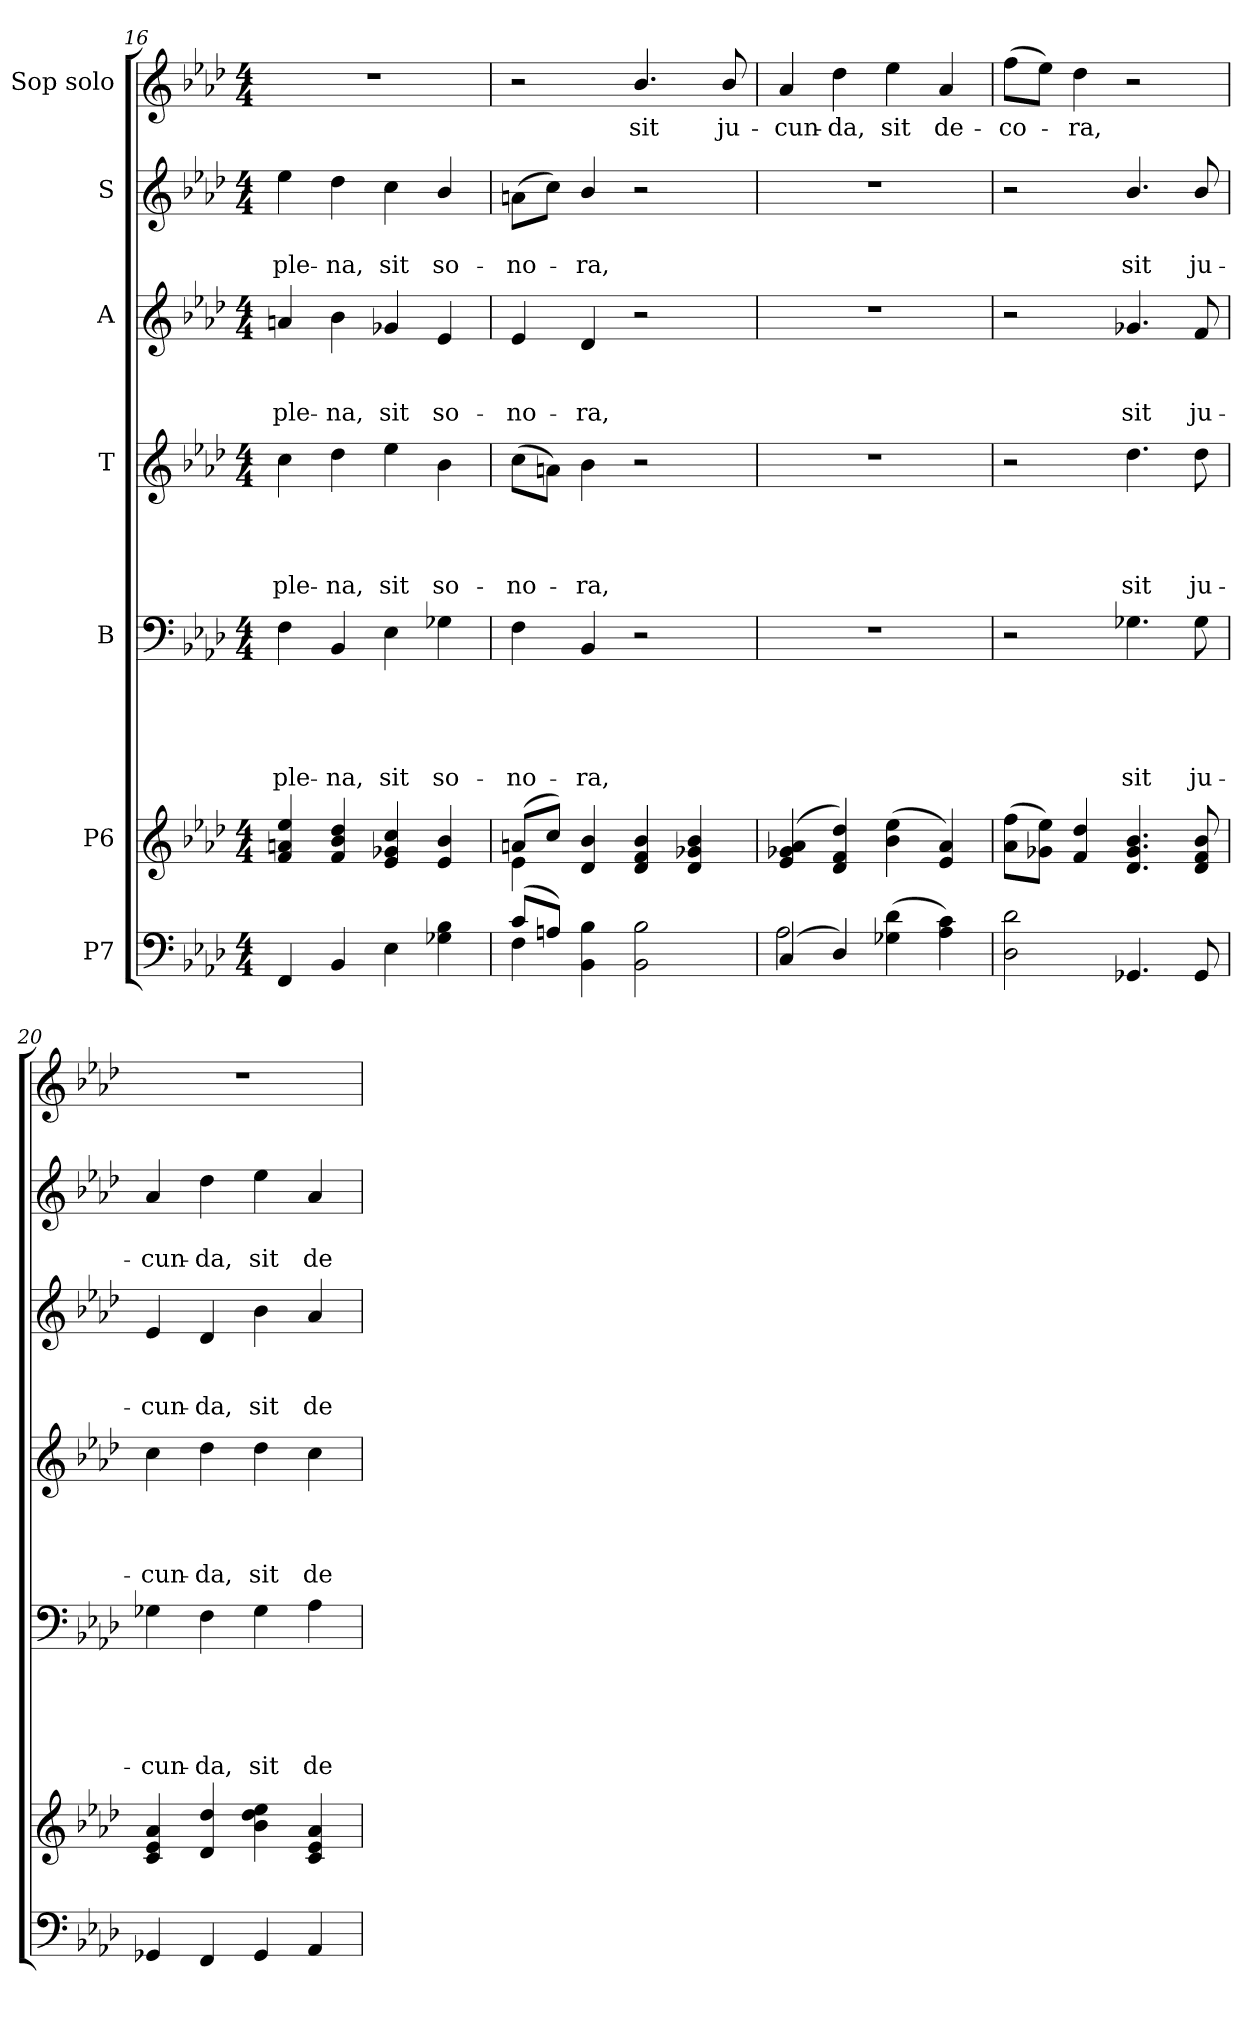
**kern	**kern	**kern	**text	**text	**text	**text	**text	**kern	**text	**text	**text	**text	**kern	**text	**text	**text	**kern	**text	**text	**kern	**text
*part7	*part6	*part5	*part5	*part5	*part5	*part5	*part5	*part4	*part4	*part4	*part4	*part4	*part3	*part3	*part3	*part3	*part2	*part2	*part2	*part1	*part1
*staff7	*staff6	*staff5	*staff5	*staff5	*staff5	*staff5	*staff5	*staff4	*staff4	*staff4	*staff4	*staff4	*staff3	*staff3	*staff3	*staff3	*staff2	*staff2	*staff2	*staff1	*staff1
*I"P7	*I"P6	*I"B	*	*	*	*	*	*I"T	*	*	*	*	*I"A	*	*	*	*I"S	*	*	*I"Sop solo	*
!!LO:LB:g=z
*clefF4	*clefG2	*clefF4	*	*	*	*	*	*clefG2	*	*	*	*	*clefG2	*	*	*	*clefG2	*	*	*clefG2	*
*k[b-e-a-d-]	*k[b-e-a-d-]	*k[b-e-a-d-]	*	*	*	*	*	*k[b-e-a-d-]	*	*	*	*	*k[b-e-a-d-]	*	*	*	*k[b-e-a-d-]	*	*	*k[b-e-a-d-]	*
*A-:	*A-:	*A-:	*	*	*	*	*	*A-:	*	*	*	*	*A-:	*	*	*	*A-:	*	*	*A-:	*
*M4/4	*M4/4	*M4/4	*	*	*	*	*	*M4/4	*	*	*	*	*M4/4	*	*	*	*M4/4	*	*	*M4/4	*
=16	=16	=16	=16	=16	=16	=16	=16	=16	=16	=16	=16	=16	=16	=16	=16	=16	=16	=16	=16	=16	=16
*^	*^	*	*	*	*	*	*	*	*	*	*	*	*	*	*	*	*	*	*	*	*
*	*	*	*^	*	*	*	*	*	*	*	*	*	*	*	*	*	*	*	*	*	*	*	*
!	!	!	!	!	!	!	!	!	!	!LO:LY:b	!	!	!	!	!LO:LY:b	!	!	!	!LO:LY:b	!	!	!LO:LY:b	!	!
4FF/	1ryy	4f/ 4an/ 4ee-/	1ryy	1ryy	4F\	.	.	.	.	ple-	4cc\	.	.	.	ple-	4an/	.	.	ple-	4ee-\	.	ple-	1r	.
!	!	!	!	!	!	!	!	!	!	!LO:LY:b	!	!	!	!	!LO:LY:b	!	!	!	!LO:LY:b	!	!	!LO:LY:b	!	!
4BB-/	.	4f/ 4b-/ 4dd-/	.	.	4BB-/	.	.	.	.	-na,	4dd-\	.	.	.	-na,	4b-\	.	.	-na,	4dd-\	.	-na,	.	.
!	!	!	!	!	!	!	!	!	!	!LO:LY:b	!	!	!	!	!LO:LY:b	!	!	!	!LO:LY:b	!	!	!LO:LY:b	!	!
4E-\	.	4e-/ 4g-X/ 4cc/	.	.	4E-\	.	.	.	.	sit	4ee-\	.	.	.	sit	4g-X/	.	.	sit	4cc\	.	sit	.	.
!	!	!	!	!	!	!	!	!	!	!LO:LY:b	!	!	!	!	!LO:LY:b	!	!	!	!LO:LY:b	!	!	!LO:LY:b	!	!
4G-X\ 4B-\	.	4e-/ 4b-/	.	.	4G-X\	.	.	.	.	so-	4b-\	.	.	.	so-	4e-/	.	.	so-	4b-/	.	so-	.	.
=17	=17	=17	=17	=17	=17	=17	=17	=17	=17	=17	=17	=17	=17	=17	=17	=17	=17	=17	=17	=17	=17	=17	=17	=17
!	!	!	!	!	!	!	!	!	!	!LO:LY:b	!	!	!	!	!LO:LY:b	!	!	!	!LO:LY:b	!	!	!LO:LY:b	!	!
(>8c/L	4F\	(>8an/L	4e-\	1ryy	4F\	.	.	.	.	-no-	(>8cc\L	.	.	.	-no-	4e-/	.	.	-no-	(>8an\L	.	-no-	2r	.
8An/J)	.	8cc/J)	.	.	.	.	.	.	.	.	8an\J)	.	.	.	.	.	.	.	.	8cc\J)	.	.	.	.
!	!	!	!	!	!	!	!	!	!	!LO:LY:b	!	!	!	!	!LO:LY:b	!	!	!	!LO:LY:b	!	!	!LO:LY:b	!	!
4BB-\ 4B-\	2.ryy	4d-/ 4b-/	2.ryy	.	4BB-/	.	.	.	.	-ra,	4b-\	.	.	.	-ra,	4d-/	.	.	-ra,	4b-/	.	-ra,	.	.
!	!	!	!	!	!	!	!	!	!	!	!	!	!	!	!	!	!	!	!	!	!	!	!	!LO:LY:b
2BB-\ 2B-\	.	4d-/ 4f/ 4b-/	.	.	2r	.	.	.	.	.	2r	.	.	.	.	2r	.	.	.	2r	.	.	4.b-/	sit
.	.	4d-/ 4g-X/ 4b-/	.	.	.	.	.	.	.	.	.	.	.	.	.	.	.	.	.	.	.	.	.	.
!	!	!	!	!	!	!	!	!	!	!	!	!	!	!	!	!	!	!	!	!	!	!	!	!LO:LY:b
.	.	.	.	.	.	.	.	.	.	.	.	.	.	.	.	.	.	.	.	.	.	.	8b-/	ju-
=18	=18	=18	=18	=18	=18	=18	=18	=18	=18	=18	=18	=18	=18	=18	=18	=18	=18	=18	=18	=18	=18	=18	=18	=18
!	!	!	!	!	!	!	!	!	!	!	!	!	!	!	!	!	!	!	!	!	!	!	!	!LO:LY:b
(>4C/	2A-\	(<4e-/ 4g-X/ 4a-/	1ryy	1ryy	1r	.	.	.	.	.	1r	.	.	.	.	1r	.	.	.	1r	.	.	4a-/	-cun-
!	!	!	!	!	!	!	!	!	!	!	!	!	!	!	!	!	!	!	!	!	!	!	!	!LO:LY:b
4D-/)	.	4d-/ 4f/ 4dd-/)	.	.	.	.	.	.	.	.	.	.	.	.	.	.	.	.	.	.	.	.	4dd-\	-da,
!	!	!	!	!	!	!	!	!	!	!	!	!	!	!	!	!	!	!	!	!	!	!	!	!LO:LY:b
(>4G-X\ 4d-\	2ryy	(>4b-\ 4ee-\	.	.	.	.	.	.	.	.	.	.	.	.	.	.	.	.	.	.	.	.	4ee-\	sit
!	!	!	!	!	!	!	!	!	!	!	!	!	!	!	!	!	!	!	!	!	!	!	!	!LO:LY:b
4A-\ 4c\)	.	4e-/ 4a-/)	.	.	.	.	.	.	.	.	.	.	.	.	.	.	.	.	.	.	.	.	4a-/	de-
=19	=19	=19	=19	=19	=19	=19	=19	=19	=19	=19	=19	=19	=19	=19	=19	=19	=19	=19	=19	=19	=19	=19	=19	=19
!	!	!	!	!	!	!	!	!	!	!	!	!	!	!	!	!	!	!	!	!	!	!	!	!LO:LY:b
2D-\ 2d-\	1ryy	(>8a-\ 8ff\L	1ryy	1ryy	2r	.	.	.	.	.	2r	.	.	.	.	2r	.	.	.	2r	.	.	(>8ff\L	-co-
.	.	8g-X\ 8ee-\J)	.	.	.	.	.	.	.	.	.	.	.	.	.	.	.	.	.	.	.	.	8ee-\J)	.
!	!	!	!	!	!	!	!	!	!	!	!	!	!	!	!	!	!	!	!	!	!	!	!	!LO:LY:b
.	.	4f/ 4dd-/	.	.	.	.	.	.	.	.	.	.	.	.	.	.	.	.	.	.	.	.	4dd-\	-ra,
!	!	!	!	!	!	!	!	!	!	!LO:LY:b	!	!	!	!	!LO:LY:b	!	!	!	!LO:LY:b	!	!	!LO:LY:b	!	!
4.GG-X/	.	4.d-/ 4.g-i/ 4.b-/	.	.	4.G-X\	.	.	.	.	sit	4.dd-\	.	.	.	sit	4.g-X/	.	.	sit	4.b-/	.	sit	2r	.
!	!	!	!	!	!	!	!	!	!	!LO:LY:b	!	!	!	!	!LO:LY:b	!	!	!	!LO:LY:b	!	!	!LO:LY:b	!	!
8GG-/	.	8d-/ 8f/ 8b-/	.	.	8G-\	.	.	.	.	ju-	8dd-\	.	.	.	ju-	8f/	.	.	ju-	8b-/	.	ju-	.	.
=20	=20	=20	=20	=20	=20	=20	=20	=20	=20	=20	=20	=20	=20	=20	=20	=20	=20	=20	=20	=20	=20	=20	=20	=20
!	!	!	!	!	!	!	!	!	!	!LO:LY:b	!	!	!	!	!LO:LY:b	!	!	!	!LO:LY:b	!	!	!LO:LY:b	!	!
4GG-X/	1ryy	4c/ 4e-/ 4a-/	1ryy	1ryy	4G-X\	.	.	.	.	-cun-	4cc\	.	.	.	-cun-	4e-/	.	.	-cun-	4a-/	.	-cun-	1r	.
!	!	!	!	!	!	!	!	!	!	!LO:LY:b	!	!	!	!	!LO:LY:b	!	!	!	!LO:LY:b	!	!	!LO:LY:b	!	!
4FF/	.	4d-/ 4dd-/	.	.	4F\	.	.	.	.	-da,	4dd-\	.	.	.	-da,	4d-/	.	.	-da,	4dd-\	.	-da,	.	.
!	!	!	!	!	!	!	!	!	!	!LO:LY:b	!	!	!	!	!LO:LY:b	!	!	!	!LO:LY:b	!	!	!LO:LY:b	!	!
4GG-/	.	4b-\ 4dd-\ 4ee-\	.	.	4G-\	.	.	.	.	sit	4dd-\	.	.	.	sit	4b-\	.	.	sit	4ee-\	.	sit	.	.
!	!	!	!	!	!	!	!	!	!	!LO:LY:b	!	!	!	!	!LO:LY:b	!	!	!	!LO:LY:b	!	!	!LO:LY:b	!	!
4AA-/	.	4c/ 4e-/ 4a-/	.	.	4A-\	.	.	.	.	de-	4cc\	.	.	.	de-	4a-/	.	.	de-	4a-/	.	de-	.	.
*v	*v	*	*	*	*	*	*	*	*	*	*	*	*	*	*	*	*	*	*	*	*	*	*	*
*	*v	*v	*v	*	*	*	*	*	*	*	*	*	*	*	*	*	*	*	*	*	*	*	*
=	=	=	=	=	=	=	=	=	=	=	=	=	=	=	=	=	=	=	=	=	=
*-	*-	*-	*-	*-	*-	*-	*-	*-	*-	*-	*-	*-	*-	*-	*-	*-	*-	*-	*-	*-	*-
